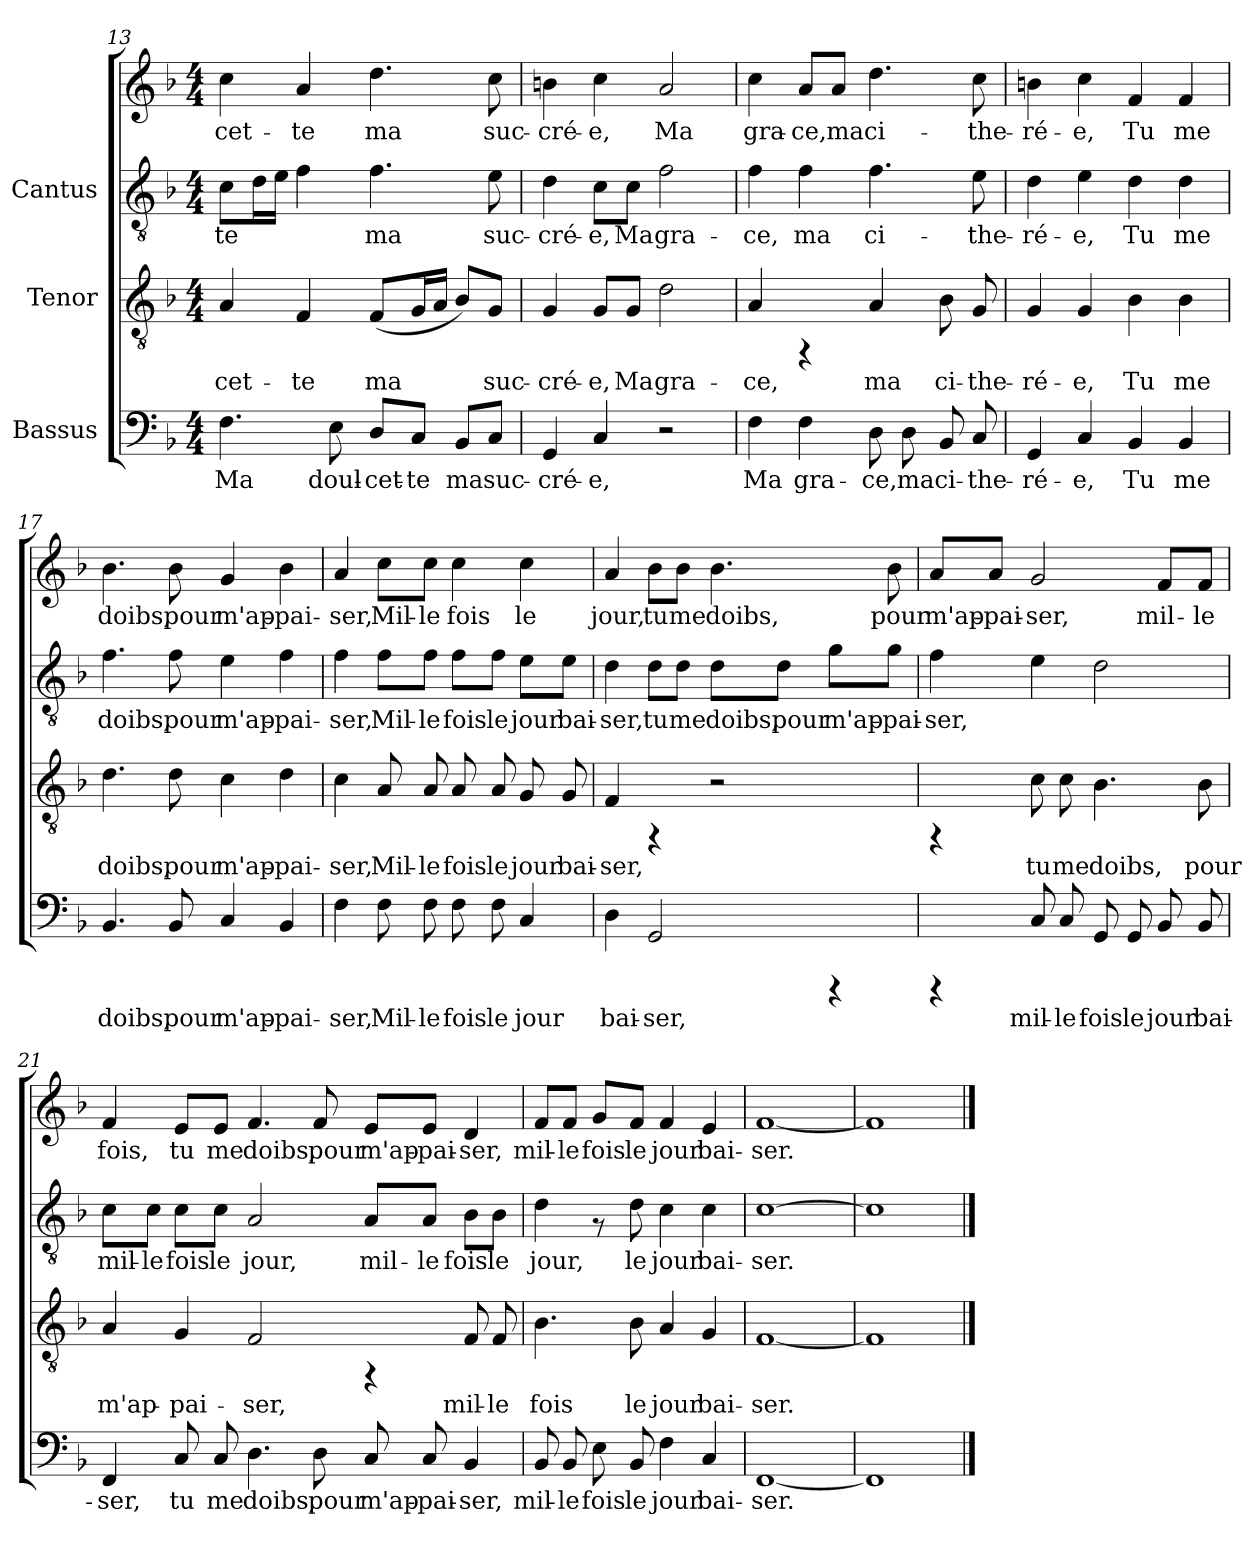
**kern	**text	**kern	**text	**kern	**text	**kern	**text
*part3	*part3	*part2	*part2	*part1	*part1	*part1	*part1
*staff4	*staff4	*staff3	*staff3	*staff2	*staff2	*staff1	*staff1
*I"Bassus	*	*I"Tenor	*	*I"Cantus	*	*	*
!!LO:LB:g=z
*clefF4	*	*clefGv2	*	*clefGv2	*	*clefG2	*
*k[b-]	*	*k[b-]	*	*k[b-]	*	*k[b-]	*
*F:	*	*F:	*	*F:	*	*F:	*
*M4/4	*	*M4/4	*	*M4/4	*	*M4/4	*
=13	=13	=13	=13	=13	=13	=13	=13
!	!LO:LY:b:cj	!	!LO:LY:b:cj	!	!LO:LY:b:cj	!	!LO:LY:b:cj
4.F\	Ma	4A/	-cet-	8c\L	-te	4cc\	-cet-
!	!	!	!	!	!LO:LY:b:cj	!	!
.	.	.	.	16d\	.	.	.
!	!	!	!	!	!LO:LY:b:cj	!	!
.	.	.	.	16e\J	.	.	.
!	!	!	!LO:LY:b:cj	!	!LO:LY:b:cj	!	!LO:LY:b:cj
.	.	4F/	-te	4f\	.	4a/	-te
!	!LO:LY:b:cj	!	!	!	!	!	!
8E\	doul-	.	.	.	.	.	.
!	!LO:LY:b:cj	!	!LO:LY:b:cj	!	!LO:LY:b:cj	!	!LO:LY:b:cj
8D/L	-cet-	(<8F/L	ma	4.f\	ma	4.dd\	ma
!	!LO:LY:b:cj	!	!LO:LY:b:cj	!	!	!	!
8C/J	-te	16G/	.	.	.	.	.
!	!	!	!LO:LY:b:cj	!	!	!	!
.	.	16A/J	.	.	.	.	.
!	!LO:LY:b:cj	!	!LO:LY:b:cj	!	!	!	!
8BB-/L	ma	8B-/L)	.	.	.	.	.
!	!LO:LY:b:cj	!	!LO:LY:b:cj	!	!LO:LY:b:cj	!	!LO:LY:b:cj
8C/J	suc-	8G/J	suc-	8e\	suc-	8cc\	suc-
=14	=14	=14	=14	=14	=14	=14	=14
!	!LO:LY:b:cj	!	!LO:LY:b:cj	!	!LO:LY:b:cj	!	!LO:LY:b:cj
4GG/	-cré-	4G/	-cré-	4d\	cré-	4bn\	-cré-
!	!LO:LY:b:cj	!	!LO:LY:b:cj	!	!LO:LY:b:cj	!	!LO:LY:b:cj
4C/	-e,	8G/L	-e,	8c\L	-e,	4cc\	-e,
!	!	!	!LO:LY:b:cj	!	!LO:LY:b:cj	!	!
.	.	8G/J	Ma	8c\J	Ma	.	.
!	!	!	!LO:LY:b:cj	!	!LO:LY:b:cj	!	!LO:LY:b:cj
2r	.	2d\	gra-	2f\	gra-	2a/	Ma
=15	=15	=15	=15	=15	=15	=15	=15
!	!LO:LY:b:cj	!	!LO:LY:b:cj	!	!LO:LY:b:cj	!	!LO:LY:b:cj
4F\	Ma	4A/	-ce,	4f\	-ce,	4cc\	-gra-
!	!LO:LY:b:cj	!	!	!	!LO:LY:b:cj	!	!LO:LY:b:cj
4F\	gra-	4rFF	.	4f\	ma	8a/L	-ce,
!	!	!	!	!	!	!	!LO:LY:b:cj
.	.	.	.	.	.	8a/J	ma
!	!LO:LY:b:cj	!	!LO:LY:b:cj	!	!LO:LY:b:cj	!	!LO:LY:b:cj
8D\	-ce,	4A/	ma	4.f\	ci-	4.dd\	ci-
!	!LO:LY:b:cj	!	!	!	!	!	!
8D\	ma	.	.	.	.	.	.
!	!LO:LY:b:cj	!	!LO:LY:b:cj	!	!	!	!
8BB-/	ci-	8B-\	ci-	.	.	.	.
!	!LO:LY:b:cj	!	!LO:LY:b:cj	!	!LO:LY:b:cj	!	!LO:LY:b:cj
8C/	-the-	8G/	-the-	8e\	-the-	8cc\	-the-
=16	=16	=16	=16	=16	=16	=16	=16
!	!LO:LY:b:cj	!	!LO:LY:b:cj	!	!LO:LY:b:cj	!	!LO:LY:b:cj
4GG/	-ré-	4G/	-ré-	4d\	ré-	4bn\	-ré-
!	!LO:LY:b:cj	!	!LO:LY:b:cj	!	!LO:LY:b:cj	!	!LO:LY:b:cj
4C/	-e,	4G/	-e,	4e\	-e,	4cc\	-e,
!	!LO:LY:b:cj	!	!LO:LY:b:cj	!	!LO:LY:b:cj	!	!LO:LY:b:cj
4BB-/	Tu	4B-\	Tu	4d\	Tu	4f/	Tu
!	!LO:LY:b:cj	!	!LO:LY:b:cj	!	!LO:LY:b:cj	!	!LO:LY:b:cj
4BB-/	me	4B-\	me	4d\	me	4f/	me
!!LO:LB:g=z
=17	=17	=17	=17	=17	=17	=17	=17
!	!LO:LY:b:cj	!	!LO:LY:b:cj	!	!LO:LY:b:cj	!	!LO:LY:b:cj
4.BB-/	doibs,	4.d\	doibs,	4.f\	-doibs,	4.b-\	doibs,
!	!LO:LY:b:cj	!	!LO:LY:b:cj	!	!LO:LY:b:cj	!	!LO:LY:b:cj
8BB-/	pour	8d\	pour	8f\	pour	8b-\	pour
!	!LO:LY:b:cj	!	!LO:LY:b:cj	!	!LO:LY:b:cj	!	!LO:LY:b:cj
4C/	m'ap-	4c\	m'ap-	4e\	m'ap-	4g/	m'ap-
!	!LO:LY:b:cj	!	!LO:LY:b:cj	!	!LO:LY:b:cj	!	!LO:LY:b:cj
4BB-/	-pai-	4d\	-pai-	4f\	-pai-	4b-\	-pai-
=18	=18	=18	=18	=18	=18	=18	=18
!	!LO:LY:b:cj	!	!LO:LY:b:cj	!	!LO:LY:b:cj	!	!LO:LY:b:cj
4F\	-ser,	4c\	-ser,	4f\	ser,	4a/	-ser,
!	!LO:LY:b:cj	!	!LO:LY:b:cj	!	!LO:LY:b:cj	!	!LO:LY:b:cj
8F\	Mil-	8A/	Mil-	8f\L	Mil-	8cc\L	Mil-
!	!LO:LY:b:cj	!	!LO:LY:b:cj	!	!LO:LY:b:cj	!	!LO:LY:b:cj
8F\	-le	8A/	-le	8f\J	-le	8cc\J	-le
!	!LO:LY:b:cj	!	!LO:LY:b:cj	!	!LO:LY:b:cj	!	!LO:LY:b:cj
8F\	fois	8A/	fois	8f\L	fois	4cc\	fois
!	!LO:LY:b:cj	!	!LO:LY:b:cj	!	!LO:LY:b:cj	!	!
8F\	le	8A/	le	8f\J	le	.	.
!	!LO:LY:b:cj	!	!LO:LY:b:cj	!	!LO:LY:b:cj	!	!LO:LY:b:cj
4C/	jour	8G/	jour	8e\L	jour	4cc\	le
!	!	!	!LO:LY:b:cj	!	!LO:LY:b:cj	!	!
.	.	8G/	bai-	8e\J	bai-	.	.
=19	=19	=19	=19	=19	=19	=19	=19
!	!LO:LY:b:cj	!	!LO:LY:b:cj	!	!LO:LY:b:cj	!	!LO:LY:b:cj
4D\	bai-	4F/	-ser,	4d\	ser,	4a/	-jour,
!	!LO:LY:b:cj	!	!	!	!LO:LY:b:cj	!	!LO:LY:b:cj
2GG/	-ser,	4rFF	.	8d\L	tu	8b-\L	tu
!	!	!	!	!	!LO:LY:b:cj	!	!LO:LY:b:cj
.	.	.	.	8d\J	me	8b-\J	me
!	!	!	!	!	!LO:LY:b:cj	!	!LO:LY:b:cj
.	.	2r	.	8d\L	doibs,	4.b-\	doibs,
!	!	!	!	!	!LO:LY:b:cj	!	!
.	.	.	.	8d\J	pour	.	.
!	!	!	!	!	!LO:LY:b:cj	!	!
4rCCC	.	.	.	8g\L	m'ap-	.	.
!	!	!	!	!	!LO:LY:b:cj	!	!LO:LY:b:cj
.	.	.	.	8g\J	-pai-	8b-\	pour
!!LO:PB:g=z
=20	=20	=20	=20	=20	=20	=20	=20
!	!	!	!	!	!LO:LY:b:cj	!	!LO:LY:b:cj
4rCCC	.	4rFF	.	4f\	ser,	8a/L	-m'ap-
!	!	!	!	!	!	!	!LO:LY:b:cj
.	.	.	.	.	.	8a/J	-pai-
!	!LO:LY:b:cj	!	!LO:LY:b:cj	!	!LO:LY:b:cj	!	!LO:LY:b:cj
8C/	mil-	8c\	tu	4e\	.	2g/	-ser,
!	!LO:LY:b:cj	!	!LO:LY:b:cj	!	!	!	!
8C/	-le	8c\	me	.	.	.	.
!	!LO:LY:b:cj	!	!LO:LY:b:cj	!	!LO:LY:b:cj	!	!
8GG/	fois	4.B-\	doibs,	2d\	.	.	.
!	!LO:LY:b:cj	!	!	!	!	!	!
8GG/	le	.	.	.	.	.	.
!	!LO:LY:b:cj	!	!	!	!	!	!LO:LY:b:cj
8BB-/	jour	.	.	.	.	8f/L	mil-
!	!LO:LY:b:cj	!	!LO:LY:b:cj	!	!	!	!LO:LY:b:cj
8BB-/	bai-	8B-\	pour	.	.	8f/J	-le
=21	=21	=21	=21	=21	=21	=21	=21
!	!LO:LY:b:cj	!	!LO:LY:b:cj	!	!LO:LY:b:cj	!	!LO:LY:b:cj
4FF/	-ser,	4A/	m'ap-	8c\L	mil-	4f/	fois,
!	!	!	!	!	!LO:LY:b:cj	!	!
.	.	.	.	8c\J	-le	.	.
!	!LO:LY:b:cj	!	!LO:LY:b:cj	!	!LO:LY:b:cj	!	!LO:LY:b:cj
8C/	tu	4G/	-pai-	8c\L	fois	8e/L	tu
!	!LO:LY:b:cj	!	!	!	!LO:LY:b:cj	!	!LO:LY:b:cj
8C/	me	.	.	8c\J	le	8e/J	me
!	!LO:LY:b:cj	!	!LO:LY:b:cj	!	!LO:LY:b:cj	!	!LO:LY:b:cj
4.D\	doibs,	2F/	-ser,	2A/	jour,	4.f/	doibs,
!	!LO:LY:b:cj	!	!	!	!	!	!LO:LY:b:cj
8D\	pour	.	.	.	.	8f/	pour
!	!LO:LY:b:cj	!	!	!	!LO:LY:b:cj	!	!LO:LY:b:cj
8C/	m'ap-	4rFF	.	8A/L	mil-	8e/L	m'ap-
!	!LO:LY:b:cj	!	!	!	!LO:LY:b:cj	!	!LO:LY:b:cj
8C/	-pai-	.	.	8A/J	-le	8e/J	-pai-
!	!LO:LY:b:cj	!	!LO:LY:b:cj	!	!LO:LY:b:cj	!	!LO:LY:b:cj
4BB-/	-ser,	8F/	mil-	8B-\L	fois	4d/	-ser,
!	!	!	!LO:LY:b:cj	!	!LO:LY:b:cj	!	!
.	.	8F/	-le	8B-\J	le	.	.
!!LO:LB:g=z
=22	=22	=22	=22	=22	=22	=22	=22
!	!LO:LY:b:cj	!	!LO:LY:b:cj	!	!LO:LY:b:cj	!	!LO:LY:b:cj
8BB-/	mil-	4.B-\	fois	4d\	-jour,	8f/L	mil-
!	!LO:LY:b:cj	!	!	!	!	!	!LO:LY:b:cj
8BB-/	-le	.	.	.	.	8f/J	-le
!	!LO:LY:b:cj	!	!	!	!	!	!LO:LY:b:cj
8E\	fois	.	.	8rF	.	8g/L	fois
!	!LO:LY:b:cj	!	!LO:LY:b:cj	!	!LO:LY:b:cj	!	!LO:LY:b:cj
8BB-/	le	8B-\	le	8d\	le	8f/J	le
!	!LO:LY:b:cj	!	!LO:LY:b:cj	!	!LO:LY:b:cj	!	!LO:LY:b:cj
4F\	jour	4A/	jour	4c\	jour	4f/	jour
!	!LO:LY:b:cj	!	!LO:LY:b:cj	!	!LO:LY:b:cj	!	!LO:LY:b:cj
4C/	bai-	4G/	bai-	4c\	bai-	4e/	bai-
=23	=23	=23	=23	=23	=23	=23	=23
!	!LO:LY:b:cj	!	!LO:LY:b:cj	!	!LO:LY:b:cj	!	!LO:LY:b:cj
[<1FF	-ser.	[<1F	-ser.	[>1c	ser.	[<1f	-ser.
=24	=24	=24	=24	=24	=24	=24	=24
1FF]	.	1F]	.	1c]	.	1f]	.
==	==	==	==	==	==	==	==
*-	*-	*-	*-	*-	*-	*-	*-
